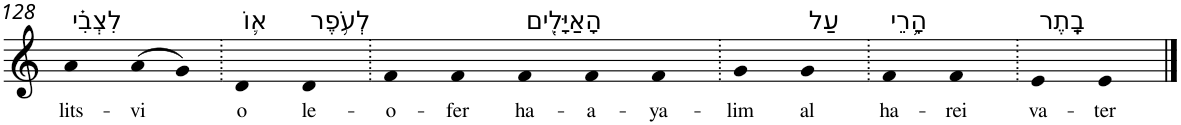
**kern	**text
*part1	*part1
*staff1	*staff1
*I"Piano	*
*I'Pno	*
!!LO:PB:g=z
*clefG2	*
*k[]	*
=128	=128
!LO:TX:a:t=לִצְבִ֗י	!
!	!LO:LY:b
4a	lits-
!	!LO:LY:b
(>8a	-vi
8g)	.
=129.	=129.
!LO:TX:a:t=א֛וֹ	!
!	!LO:LY:b
4d	o
!LO:TX:a:t=לְעֹ֥פֶר	!
!	!LO:LY:b
4d	le-
=130.	=130.
!	!LO:LY:b
4f	-o-
!	!LO:LY:b
4f	-fer
!LO:TX:a:t=הָאַיָּלִ֖ים	!
!	!LO:LY:b
4f	ha-
!	!LO:LY:b
4f	-a-
!	!LO:LY:b
4f	-ya-
=131.	=131.
!	!LO:LY:b
4g	-lim
!LO:TX:a:t=עַל	!
!	!LO:LY:b
4g	al
=132.	=132.
!LO:TX:a:t=הָ֥רֵי	!
!	!LO:LY:b
4f	ha-
!	!LO:LY:b
4f	-rei
=133.	=133.
!LO:TX:a:t=בָֽתֶר	!
!	!LO:LY:b
4e	va-
!	!LO:LY:b
4e	-ter
==	==
*-	*-
